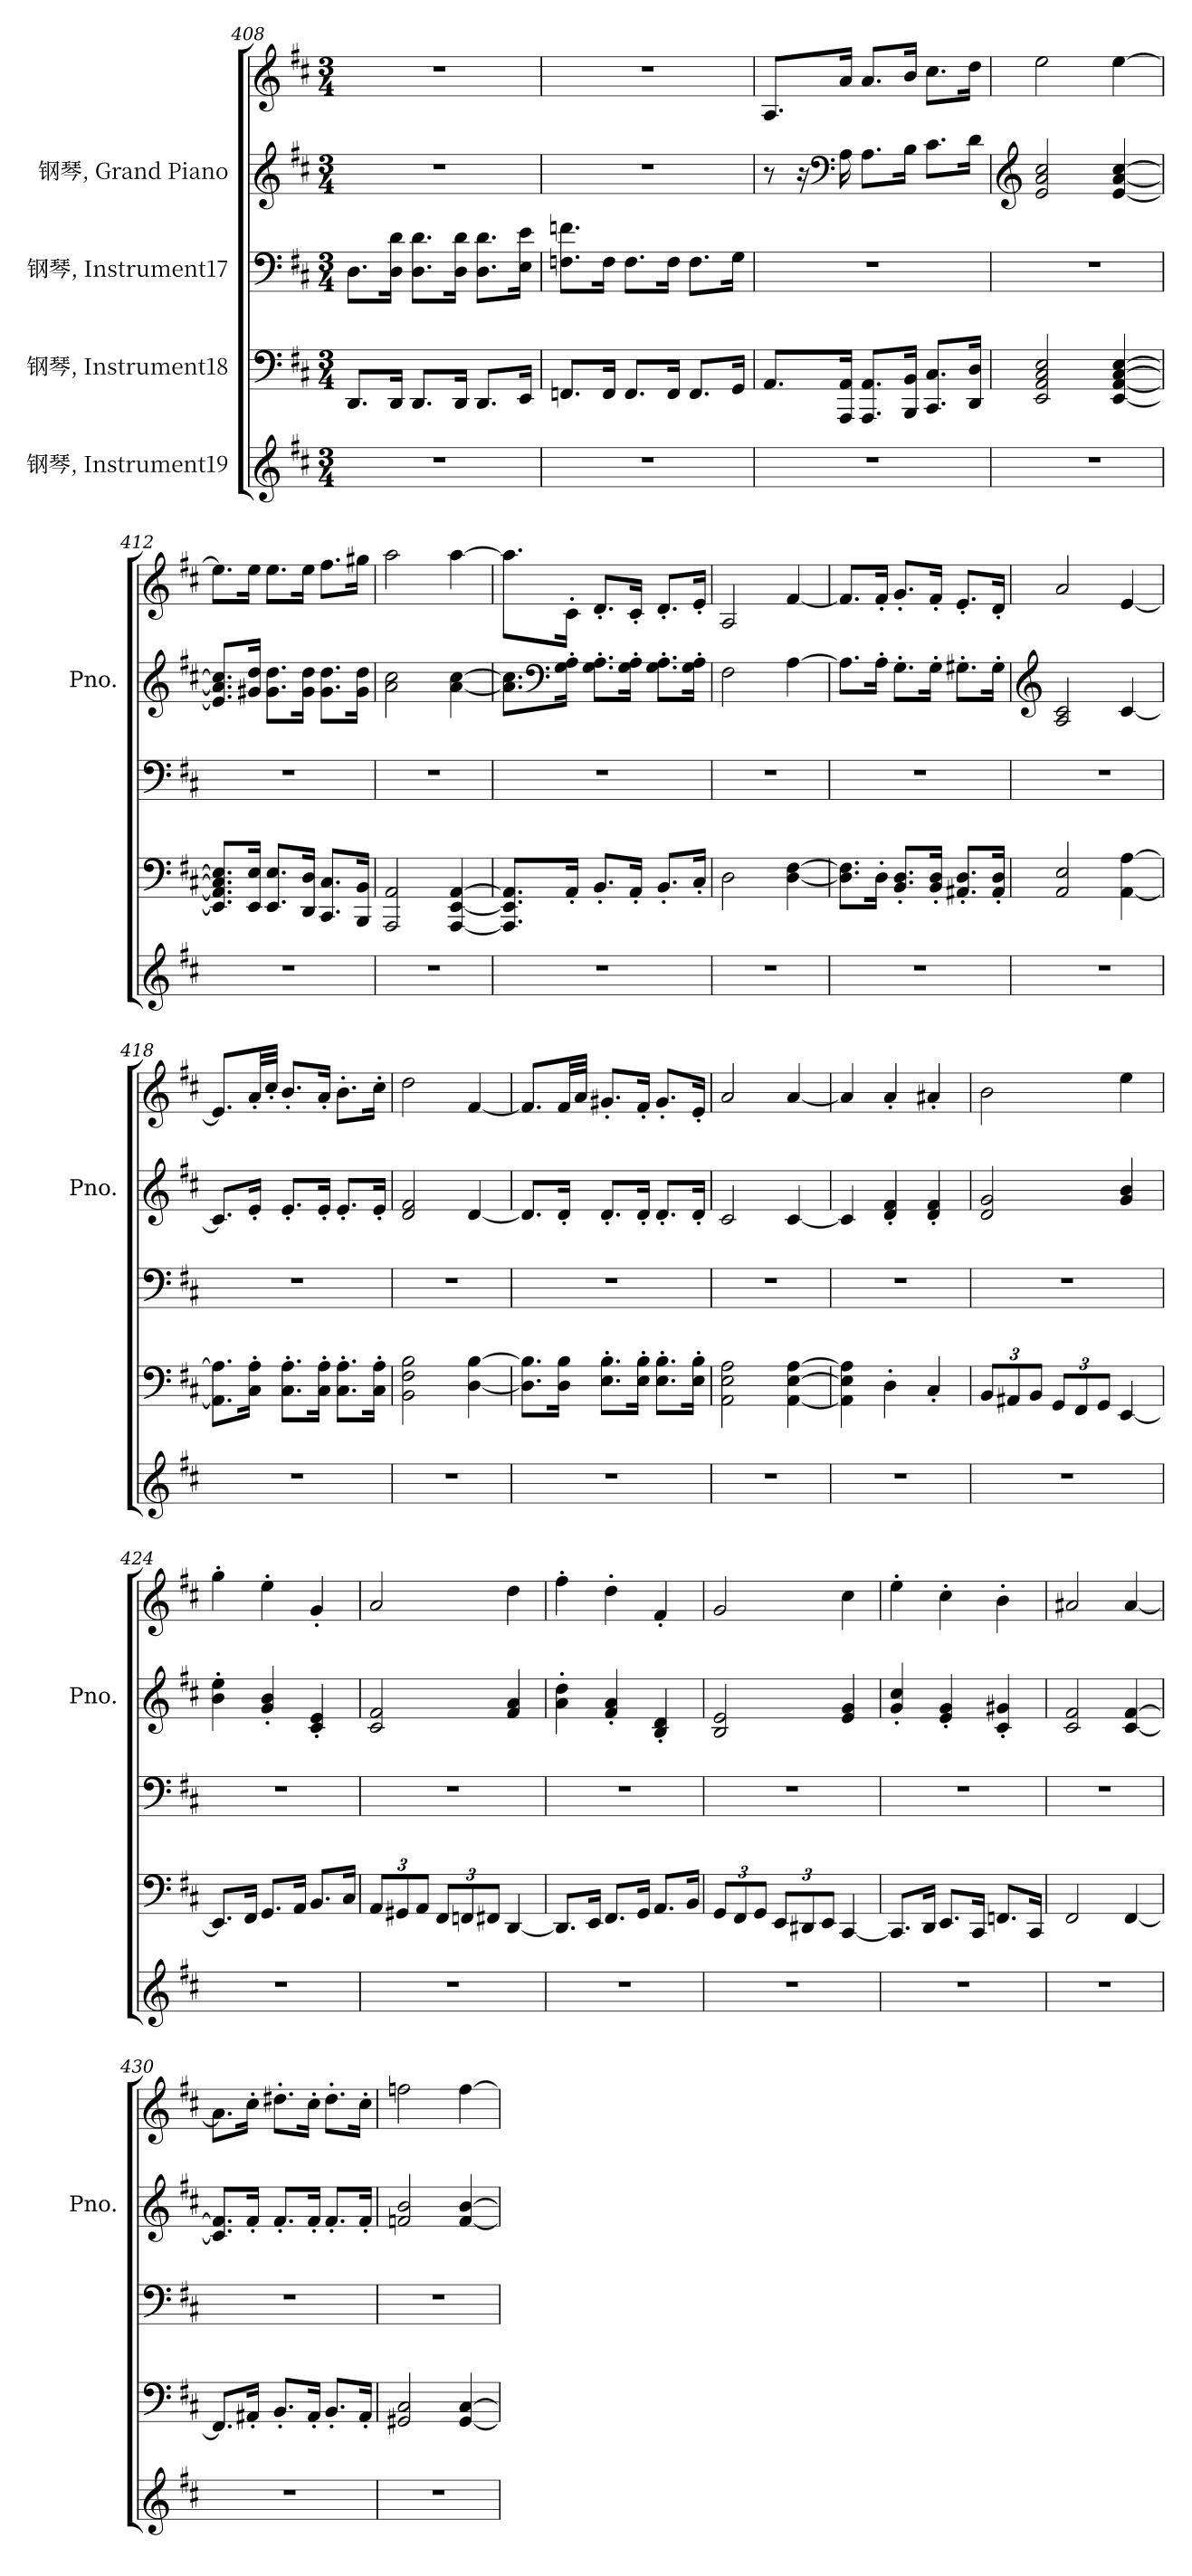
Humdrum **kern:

**kern	**kern	**kern	**kern	**kern
*part4	*part3	*part2	*part1	*part1
*staff5	*staff4	*staff3	*staff2	*staff1
*I"钢琴, Instrument19	*I"钢琴, Instrument18	*I"钢琴, Instrument17	*I"钢琴, Grand Piano	*
*	*	*	*I'Pno.	*
*clefG2	*clefF4	*clefF4	*clefG2	*clefG2
*k[f#c#]	*k[f#c#]	*k[f#c#]	*k[f#c#]	*k[f#c#]
*M3/4	*M3/4	*M3/4	*M3/4	*M3/4
=408	=408	=408	=408	=408
2.r	8.DD/L	8.D\L	2.r	2.r
.	16DD/Jk	16D\ 16d\Jk	.	.
.	8.DD/L	8.D\ 8.d\L	.	.
.	16DD/Jk	16D\ 16d\Jk	.	.
.	8.DD/L	8.D\ 8.d\L	.	.
.	16EE/Jk	16E\ 16e\Jk	.	.
=409	=409	=409	=409	=409
2.r	8.FFn/L	8.Fn\ 8.fn\L	2.r	2.r
.	16FF/Jk	16F\Jk	.	.
.	8.FF/L	8.F\L	.	.
.	16FF/Jk	16F\Jk	.	.
.	8.FF/L	8.F\L	.	.
.	16GG/Jk	16G\Jk	.	.
!!LO:LB:g=z
=410	=410	=410	=410	=410
2.r	8.AA/L	2.r	8r	8.A/L
.	.	.	16r	.
*	*	*	*clefF4	*
.	16AAA/ 16AA/Jk	.	16A\	16a/Jk
.	8.AAA/ 8.AA/L	.	8.A\L	8.a/L
.	16BBB/ 16BB/Jk	.	16B\Jk	16b/Jk
.	8.CC#/ 8.C#/L	.	8.c#\L	8.cc#\L
.	16DD/ 16D/Jk	.	16d\Jk	16dd\Jk
=411	=411	=411	=411	=411
*	*	*	*clefG2	*
2.r	2EE/ 2AA/ 2C#/ 2E/	2.r	2e/ 2a/ 2cc#/	2ee\
.	[4EE/ [4AA/ [4C#/ [4E/	.	[4e/ [4a/ [4cc#/	[4ee\
=412	=412	=412	=412	=412
2.r	8.EE/] 8.AA/] 8.C#/] 8.E/]L	2.r	8.e/] 8.a/] 8.cc#/]L	8.ee\L]
.	16EE/ 16E/Jk	.	16g#X/ 16dd/Jk	16ee\Jk
.	8.EE/ 8.E/L	.	8.g#\ 8.dd\L	8.ee\L
.	16DD/ 16D/Jk	.	16g#\ 16dd\Jk	16ee\Jk
.	8.CC#/ 8.C#/L	.	8.g#\ 8.dd\L	8.ff#\L
.	16BBB/ 16BB/Jk	.	16g#\ 16dd\Jk	16gg#X\Jk
=413	=413	=413	=413	=413
2.r	2AAA/ 2AA/	2.r	2a\ 2cc#\	2aa\
.	[4AAA/ [4EE/ [4AA/	.	[4a\ [4cc#\	[4aa\
!!LO:PB:g=z
=414	=414	=414	=414	=414
2.r	8.AAA/] 8.EE/] 8.AA/]L	2.r	8.a\] 8.cc#\]L	8.aa\L]
*	*	*	*clefF4	*
.	16AA'/Jk	.	16G\' 16A\'Jk	16c#'\Jk
.	8.BB'/L	.	8.G\' 8.A\'L	8.d'/L
.	16AA'/Jk	.	16G\' 16A\'Jk	16c#'/Jk
.	8.BB'/L	.	8.G\' 8.A\'L	8.d'/L
.	16C#'/Jk	.	16G\' 16A\'Jk	16e'/Jk
=415	=415	=415	=415	=415
2.r	2D\	2.r	2F#\	2A/
.	[4D\ [4F#\	.	[4A\	[4f#/
=416	=416	=416	=416	=416
2.r	8.D\] 8.F#\]L	2.r	8.A\L]	8.f#/L]
.	16D'\Jk	.	16A'\Jk	16f#'/Jk
.	8.BB/' 8.D/'L	.	8.G'\L	8.g'/L
.	16BB/' 16D/'Jk	.	16G'\Jk	16f#'/Jk
.	8.AA#X/' 8.D/'L	.	8.G#X'\L	8.e'/L
.	16AA#/' 16D/'Jk	.	16G#'\Jk	16d'/Jk
=417	=417	=417	=417	=417
*	*	*	*clefG2	*
2.r	2AA/ 2E/	2.r	2A/ 2c#/	2a/
.	[4AA\ [4A\	.	[4c#/	[4e/
=418	=418	=418	=418	=418
2.r	8.AA\] 8.A\]L	2.r	8.c#/L]	8.e/L]
.	16C#\' 16A\'Jk	.	16e'/Jk	32a'/LL
.	.	.	.	32cc#'/JJJ
.	8.C#\' 8.A\'L	.	8.e'/L	8.b'/L
.	16C#\' 16A\'Jk	.	16e'/Jk	16a'/Jk
.	8.C#\' 8.A\'L	.	8.e'/L	8.b'\L
.	16C#\' 16A\'Jk	.	16e'/Jk	16cc#'\Jk
!!LO:LB:g=z
=419	=419	=419	=419	=419
2.r	2BB\ 2F#\ 2B\	2.r	2d/ 2f#/	2dd\
.	[4D\ [4B\	.	[4d/	[4f#/
=420	=420	=420	=420	=420
2.r	8.D\] 8.B\]L	2.r	8.d/L]	8.f#/L]
.	16D\ 16B\Jk	.	16d'/Jk	32f#/LL
.	.	.	.	32a/JJJ
.	8.E\' 8.B\'L	.	8.d'/L	8.g#X'/L
.	16E\' 16B\'Jk	.	16d'/Jk	16f#'/Jk
.	8.E\' 8.B\'L	.	8.d'/L	8.g#'/L
.	16E\' 16B\'Jk	.	16d'/Jk	16e'/Jk
=421	=421	=421	=421	=421
2.r	2AA\ 2E\ 2A\	2.r	2c#/	2a/
.	[4AA\ [4E\ [4A\	.	[4c#/	[4a/
=422	=422	=422	=422	=422
2.r	4AA\] 4E\] 4A\]	2.r	4c#/]	4a/]
.	4D'\	.	4d/' 4f#/'	4a'/
.	4C#'/	.	4d/' 4f#/'	4a#X'/
=423	=423	=423	=423	=423
*	*Xbrackettup	*	*	*
2.r	12BB/L	2.r	2d/ 2g/	2b\
.	12AA#X/	.	.	.
.	12BB/J	.	.	.
.	12GG/L	.	.	.
.	12FF#/	.	.	.
.	12GG/J	.	.	.
.	[4EE/	.	4g/ 4b/	4ee\
=424	=424	=424	=424	=424
2.r	8.EE/L]	2.r	4b\' 4ee\'	4gg'\
.	16FF#/Jk	.	.	.
.	8.GG/L	.	4g/' 4b/'	4ee'\
.	16AA/Jk	.	.	.
.	8.BB/L	.	4c#/' 4e/'	4g'/
.	16C#/Jk	.	.	.
!!LO:PB:g=z
=425	=425	=425	=425	=425
2.r	12AA/L	2.r	2c#/ 2f#/	2a/
.	12GG#X/	.	.	.
.	12AA/J	.	.	.
.	12FF#/L	.	.	.
.	12FFn/	.	.	.
.	12FF#X/J	.	.	.
.	[4DD/	.	4f#/ 4a/	4dd\
=426	=426	=426	=426	=426
2.r	8.DD/L]	2.r	4a\' 4dd\'	4ff#'\
.	16EE/Jk	.	.	.
.	8.FF#/L	.	4f#/' 4a/'	4dd'\
.	16GG/Jk	.	.	.
.	8.AA/L	.	4B/' 4d/'	4f#'/
.	16BB/Jk	.	.	.
=427	=427	=427	=427	=427
2.r	12GG/L	2.r	2B/ 2e/	2g/
.	12FF#/	.	.	.
.	12GG/J	.	.	.
.	12EE/L	.	.	.
.	12DD#X/	.	.	.
.	12EE/J	.	.	.
.	[4CC#/	.	4e/ 4g/	4cc#\
=428	=428	=428	=428	=428
2.r	8.CC#/L]	2.r	4g/' 4cc#/'	4ee'\
.	16DD/Jk	.	.	.
.	8.EE/L	.	4e/' 4g/'	4cc#'\
.	16CC#/Jk	.	.	.
.	8.FFn/L	.	4c#/' 4g#X/'	4b'\
.	16CC#/Jk	.	.	.
=429	=429	=429	=429	=429
2.r	2FF#/	2.r	2c#/ 2f#/	2a#X/
.	[4FF#/	.	[4c#/ [4f#/	[4a#/
!!LO:LB:g=z
=430	=430	=430	=430	=430
2.r	8.FF#/L]	2.r	8.c#/] 8.f#/]L	8.a#\L]
.	16AA#X'/Jk	.	16f#'/Jk	16cc#'\Jk
.	8.BB'/L	.	8.f#'/L	8.dd#X'\L
.	16AA#'/Jk	.	16f#'/Jk	16cc#'\Jk
.	8.BB'/L	.	8.f#'/L	8.dd#'\L
.	16AA#'/Jk	.	16f#'/Jk	16cc#'\Jk
=431	=431	=431	=431	=431
2.r	2GG#X/ 2C#/	2.r	2fn/ 2b/	2ffn\
.	[4GG#/ [4C#/	.	[4f/ [4b/	[4ff\
=	=	=	=	=
*-	*-	*-	*-	*-
